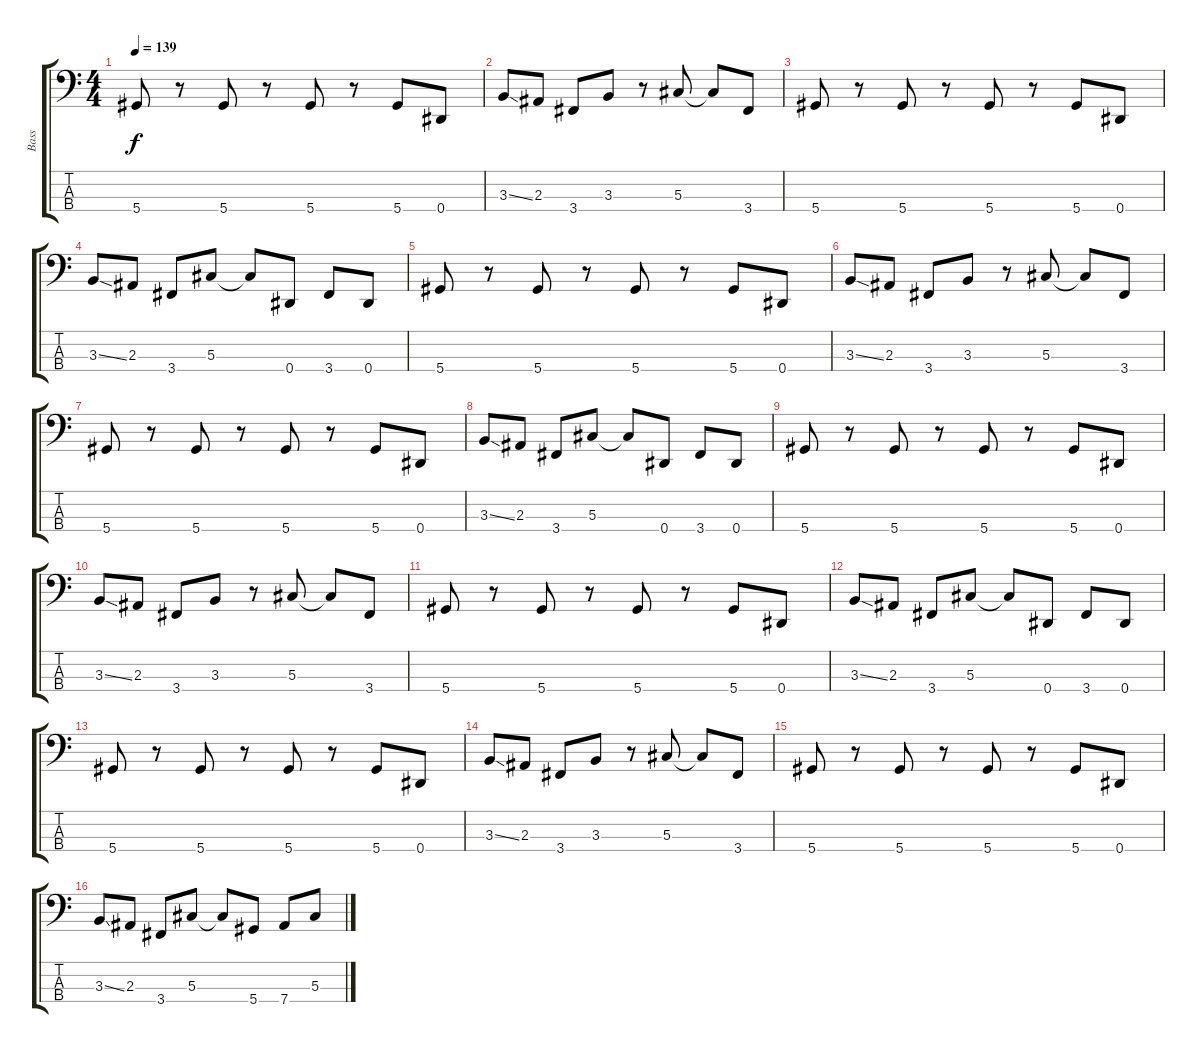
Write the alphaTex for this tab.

\track ("Bass" "Bass") {instrument electricbasspick}
\staff {score tabs}
\tuning (Gb2 Db2 Ab1 Eb1) {hide}
\ts (4 4)
\tempo 139
\clef f4
\ks c
5.4.8{dy f} r.8 5.4.8 r.8 5.4.8 r.8 5.4.8 0.4.8 |
3.3{ss}.8 2.3.8 3.4.8 3.3.8 r.8 5.3.8 5.3{t}.8 3.4.8 |
5.4.8 r.8 5.4.8 r.8 5.4.8 r.8 5.4.8 0.4.8 |
3.3{ss}.8 2.3.8 3.4.8 5.3.8 5.3{t}.8 0.4.8 3.4.8 0.4.8 |
5.4.8 r.8 5.4.8 r.8 5.4.8 r.8 5.4.8 0.4.8 |
3.3{ss}.8 2.3.8 3.4.8 3.3.8 r.8 5.3.8 5.3{t}.8 3.4.8 |
5.4.8 r.8 5.4.8 r.8 5.4.8 r.8 5.4.8 0.4.8 |
3.3{ss}.8 2.3.8 3.4.8 5.3.8 5.3{t}.8 0.4.8 3.4.8 0.4.8 |
5.4.8 r.8 5.4.8 r.8 5.4.8 r.8 5.4.8 0.4.8 |
3.3{ss}.8 2.3.8 3.4.8 3.3.8 r.8 5.3.8 5.3{t}.8 3.4.8 |
5.4.8 r.8 5.4.8 r.8 5.4.8 r.8 5.4.8 0.4.8 |
3.3{ss}.8 2.3.8 3.4.8 5.3.8 5.3{t}.8 0.4.8 3.4.8 0.4.8 |
5.4.8 r.8 5.4.8 r.8 5.4.8 r.8 5.4.8 0.4.8 |
3.3{ss}.8 2.3.8 3.4.8 3.3.8 r.8 5.3.8 5.3{t}.8 3.4.8 |
5.4.8 r.8 5.4.8 r.8 5.4.8 r.8 5.4.8 0.4.8 |
3.3{ss}.8 2.3.8 3.4.8 5.3.8 5.3{t}.8 5.4.8 7.4.8 5.3.8
